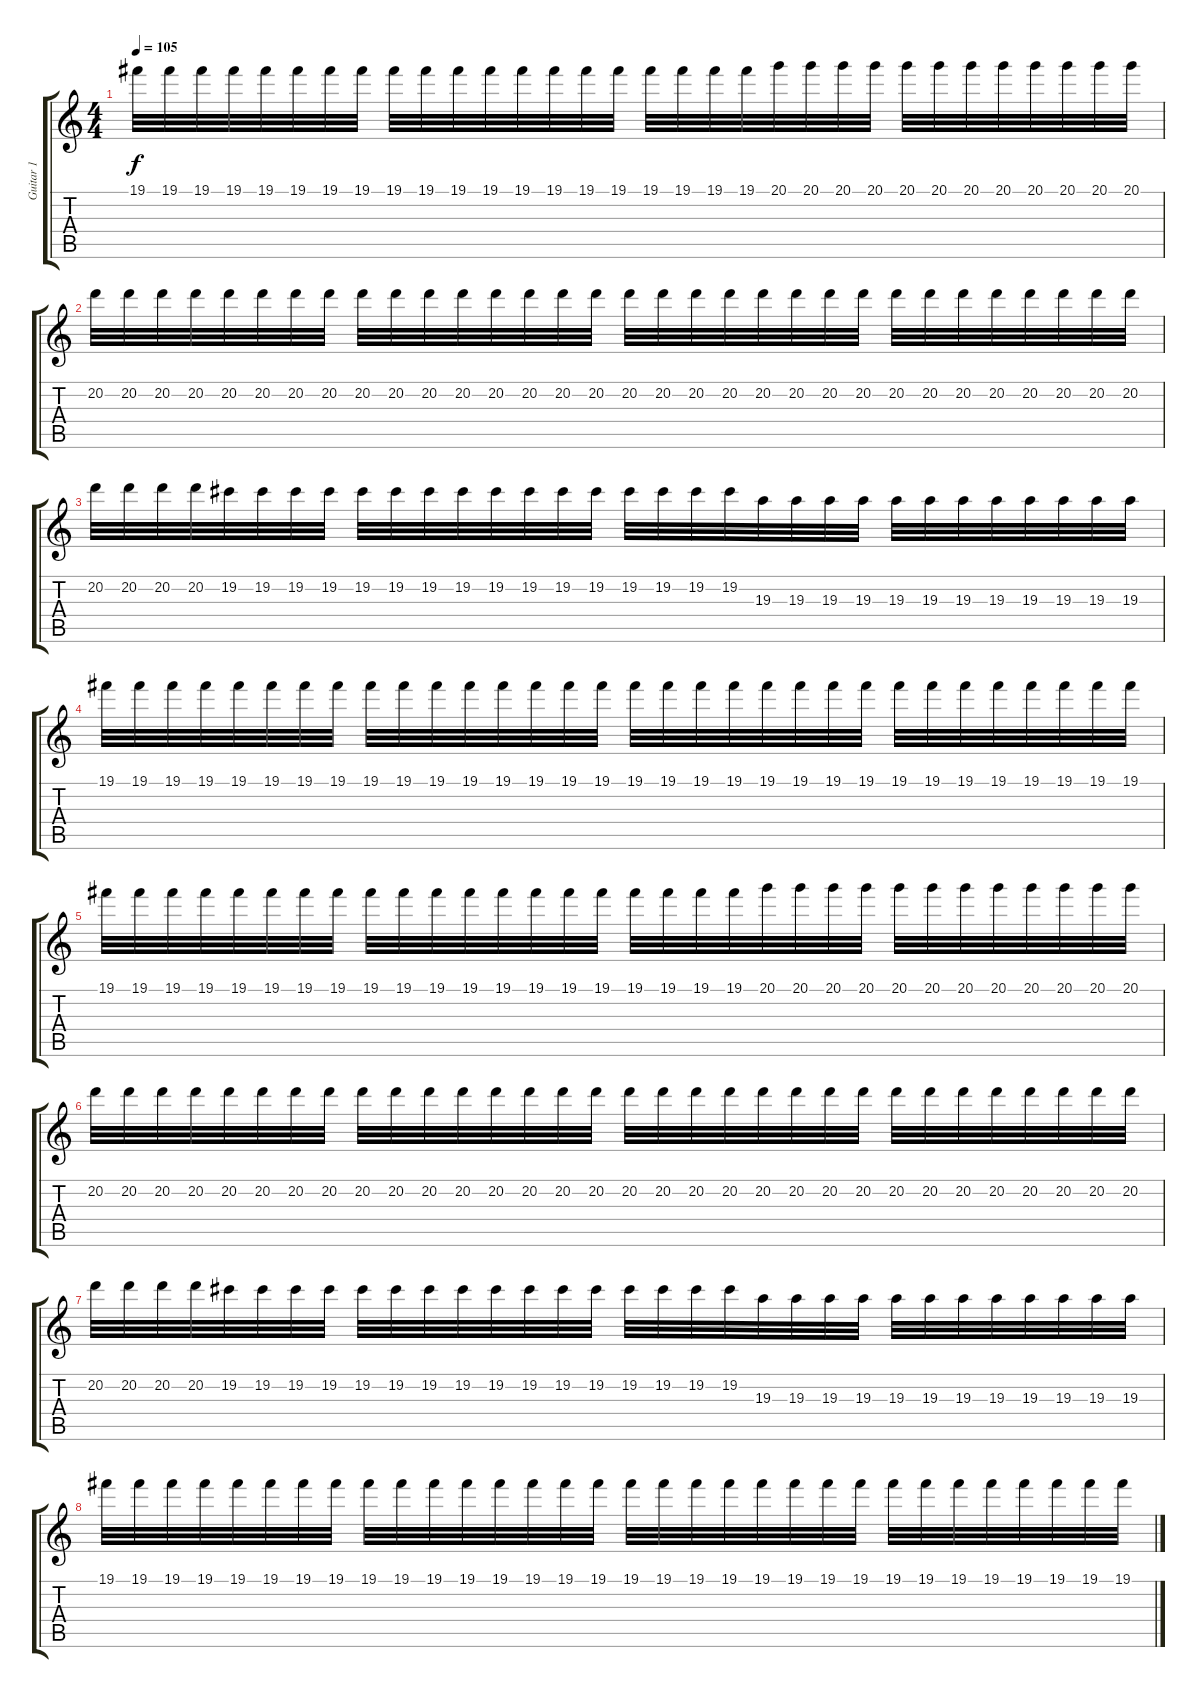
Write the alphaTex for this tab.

\track ("Guitar 1" "Guitar 1") {instrument distortionguitar}
\staff {score tabs}
\tuning (B3 Gb3 D3 A2 E2 B1) {hide}
\ts (4 4)
\tempo 105
\clef g2
\ks c
19.1.32{dy f} 19.1.32 19.1.32 19.1.32 19.1.32 19.1.32 19.1.32 19.1.32 19.1.32 19.1.32 19.1.32 19.1.32 19.1.32 19.1.32 19.1.32 19.1.32 19.1.32 19.1.32 19.1.32 19.1.32 20.1.32 20.1.32 20.1.32 20.1.32 20.1.32 20.1.32 20.1.32 20.1.32 20.1.32 20.1.32 20.1.32 20.1.32 |
20.2.32 20.2.32 20.2.32 20.2.32 20.2.32 20.2.32 20.2.32 20.2.32 20.2.32 20.2.32 20.2.32 20.2.32 20.2.32 20.2.32 20.2.32 20.2.32 20.2.32 20.2.32 20.2.32 20.2.32 20.2.32 20.2.32 20.2.32 20.2.32 20.2.32 20.2.32 20.2.32 20.2.32 20.2.32 20.2.32 20.2.32 20.2.32 |
20.2.32 20.2.32 20.2.32 20.2.32 19.2.32 19.2.32 19.2.32 19.2.32 19.2.32 19.2.32 19.2.32 19.2.32 19.2.32 19.2.32 19.2.32 19.2.32 19.2.32 19.2.32 19.2.32 19.2.32 19.3.32 19.3.32 19.3.32 19.3.32 19.3.32 19.3.32 19.3.32 19.3.32 19.3.32 19.3.32 19.3.32 19.3.32 |
19.1.32 19.1.32 19.1.32 19.1.32 19.1.32 19.1.32 19.1.32 19.1.32 19.1.32 19.1.32 19.1.32 19.1.32 19.1.32 19.1.32 19.1.32 19.1.32 19.1.32 19.1.32 19.1.32 19.1.32 19.1.32 19.1.32 19.1.32 19.1.32 19.1.32 19.1.32 19.1.32 19.1.32 19.1.32 19.1.32 19.1.32 19.1.32 |
19.1.32 19.1.32 19.1.32 19.1.32 19.1.32 19.1.32 19.1.32 19.1.32 19.1.32 19.1.32 19.1.32 19.1.32 19.1.32 19.1.32 19.1.32 19.1.32 19.1.32 19.1.32 19.1.32 19.1.32 20.1.32 20.1.32 20.1.32 20.1.32 20.1.32 20.1.32 20.1.32 20.1.32 20.1.32 20.1.32 20.1.32 20.1.32 |
20.2.32 20.2.32 20.2.32 20.2.32 20.2.32 20.2.32 20.2.32 20.2.32 20.2.32 20.2.32 20.2.32 20.2.32 20.2.32 20.2.32 20.2.32 20.2.32 20.2.32 20.2.32 20.2.32 20.2.32 20.2.32 20.2.32 20.2.32 20.2.32 20.2.32 20.2.32 20.2.32 20.2.32 20.2.32 20.2.32 20.2.32 20.2.32 |
20.2.32 20.2.32 20.2.32 20.2.32 19.2.32 19.2.32 19.2.32 19.2.32 19.2.32 19.2.32 19.2.32 19.2.32 19.2.32 19.2.32 19.2.32 19.2.32 19.2.32 19.2.32 19.2.32 19.2.32 19.3.32 19.3.32 19.3.32 19.3.32 19.3.32 19.3.32 19.3.32 19.3.32 19.3.32 19.3.32 19.3.32 19.3.32 |
19.1.32 19.1.32 19.1.32 19.1.32 19.1.32 19.1.32 19.1.32 19.1.32 19.1.32 19.1.32 19.1.32 19.1.32 19.1.32 19.1.32 19.1.32 19.1.32 19.1.32 19.1.32 19.1.32 19.1.32 19.1.32 19.1.32 19.1.32 19.1.32 19.1.32 19.1.32 19.1.32 19.1.32 19.1.32 19.1.32 19.1.32 19.1.32
